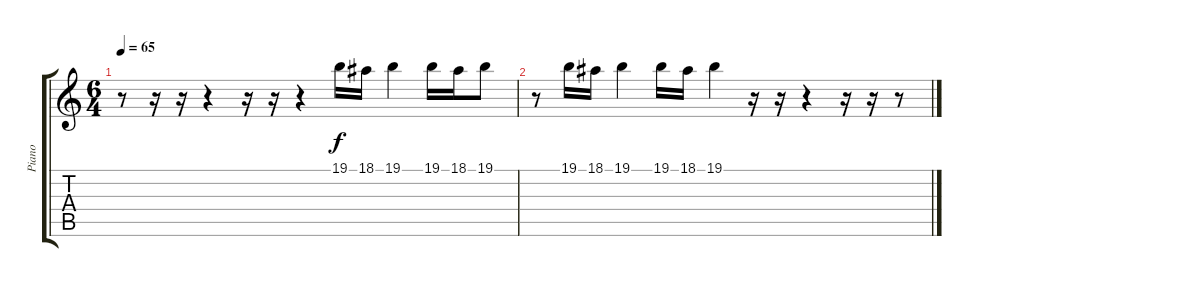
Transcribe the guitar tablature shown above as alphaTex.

\track ("Piano" "Piano") {instrument acousticgrandpiano}
\staff {score tabs}
\tuning (E4 B3 G3 D3 A2 E2) {hide}
\ts (6 4)
\tempo 65
\clef g2
\ks c
r.8{dy f} r.16 r.16 r.4 r.16 r.16 r.4 19.1.16 18.1.16 19.1.4 19.1.16 18.1.16 19.1.8 |
r.8 19.1.16 18.1.16 19.1.4 19.1.16 18.1.16 19.1.4 r.16 r.16 r.4 r.16 r.16 r.8
